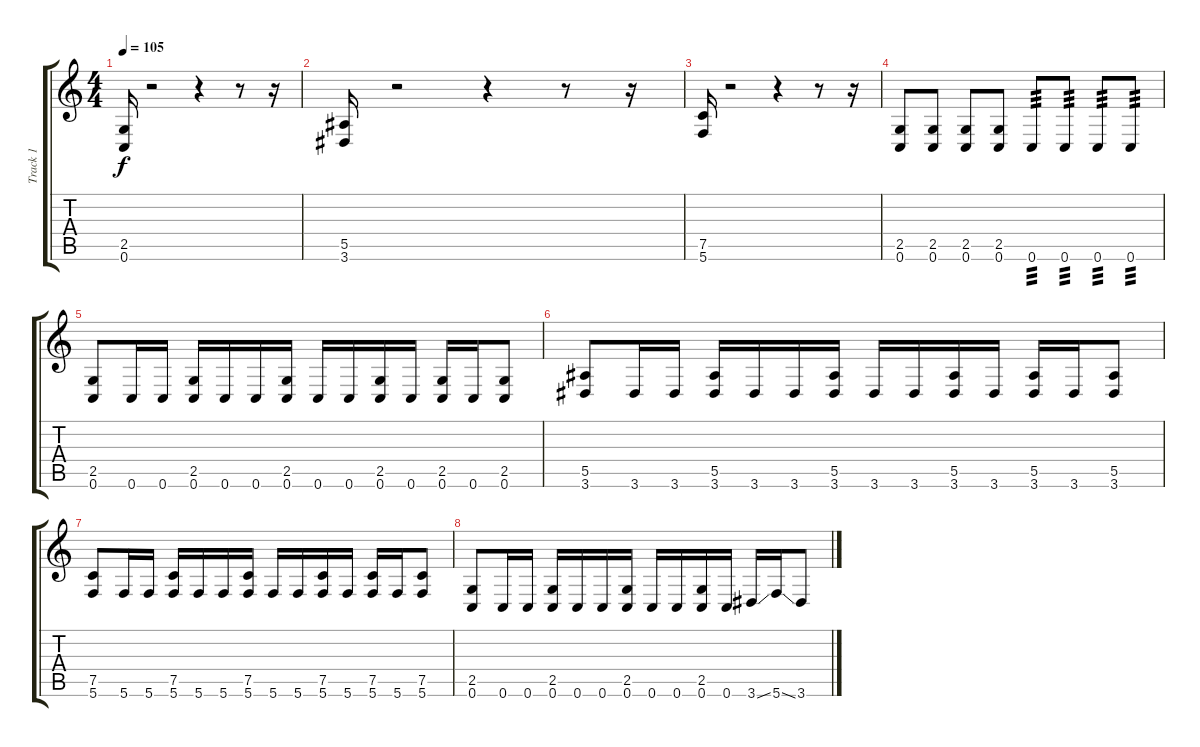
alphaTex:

\track ("Track 1" "Track 1") {instrument distortionguitar}
\staff {score tabs}
\tuning (C4 G3 Eb3 Bb2 F2 C2) {hide}
\ts (4 4)
\tempo 105
\clef g2
\ks c
(2.5 0.6).16{dy f} r.2 r.4 r.8 r.16 |
(5.5 3.6).16 r.2 r.4 r.8 r.16 |
(7.5 5.6).16 r.2 r.4 r.8 r.16 |
(2.5 0.6).8 (2.5 0.6).8 (2.5 0.6).8 (2.5 0.6).8 0.6.8{tp 3} 0.6.8{tp 3} 0.6.8{tp 3} 0.6.8{tp 3} |
(2.5 0.6).8 0.6.16 0.6.16 (2.5 0.6).16 0.6.16 0.6.16 (2.5 0.6).16 0.6.16 0.6.16 (2.5 0.6).16 0.6.16 (2.5 0.6).16 0.6.16 (2.5 0.6).8 |
(5.5 3.6).8 3.6.16 3.6.16 (5.5 3.6).16 3.6.16 3.6.16 (5.5 3.6).16 3.6.16 3.6.16 (5.5 3.6).16 3.6.16 (5.5 3.6).16 3.6.16 (5.5 3.6).8 |
(7.5 5.6).8 5.6.16 5.6.16 (7.5 5.6).16 5.6.16 5.6.16 (7.5 5.6).16 5.6.16 5.6.16 (7.5 5.6).16 5.6.16 (7.5 5.6).16 5.6.16 (7.5 5.6).8 |
(2.5 0.6).8 0.6.16 0.6.16 (2.5 0.6).16 0.6.16 0.6.16 (2.5 0.6).16 0.6.16 0.6.16 (2.5 0.6).16 0.6.16 3.6{ss}.16 5.6{ss}.16 3.6.8
